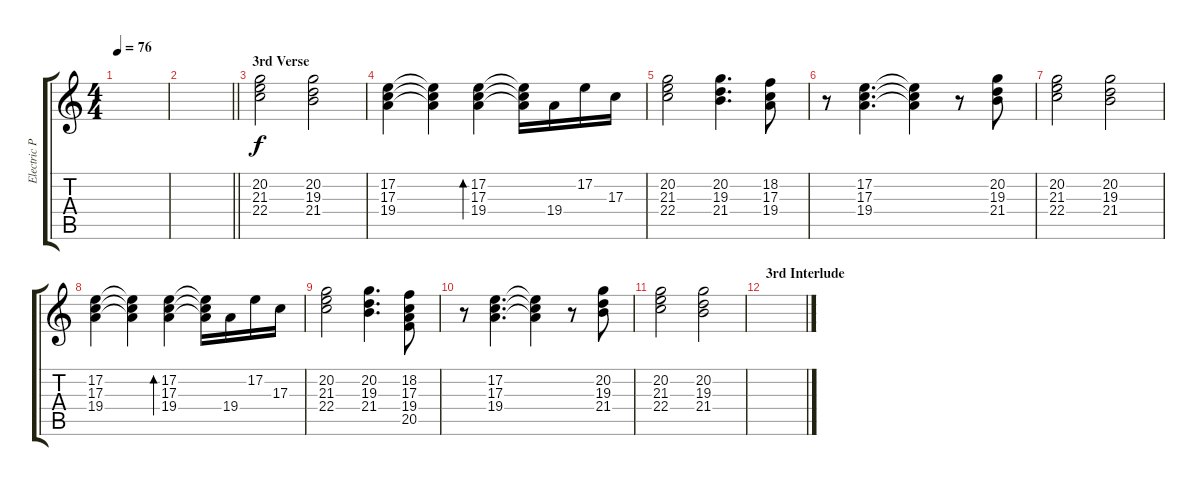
\track ("Electric Piano" "Electric P") {instrument electricpiano1}
\staff {score tabs}
\tuning (E4 B3 G3 D3 A2 E2) {hide}
\ts (4 4)
\tempo 76
\clef g2
\ks c
|
\barLineRight lightlight
|
\section ("" "3rd Verse")
(20.2 21.3 22.4).2{dy f} (20.2 19.3 21.4).2 |
(17.2 17.3 19.4).4 (17.2{t} 17.3{t} 19.4{t}).4 (17.2 17.3 19.4).4{bd 240} (17.2{t} 17.3{t} 19.4{t}).16 19.4.16 17.2.16 17.3.16 |
(20.2 21.3 22.4).2 (20.2 19.3 21.4).4{d} (18.2 17.3 19.4).8 |
r.8 (17.2 17.3 19.4).4{d} (17.2{t} 17.3{t} 19.4{t}).4 r.8 (20.2 19.3 21.4).8 |
(20.2 21.3 22.4).2 (20.2 19.3 21.4).2 |
(17.2 17.3 19.4).4 (17.2{t} 17.3{t} 19.4{t}).4 (17.2 17.3 19.4).4{bd 240} (17.2{t} 17.3{t} 19.4{t}).16 19.4.16 17.2.16 17.3.16 |
(20.2 21.3 22.4).2 (20.2 19.3 21.4).4{d} (18.2 17.3 19.4 20.5).8 |
r.8 (17.2 17.3 19.4).4{d} (17.2{t} 17.3{t} 19.4{t}).4 r.8 (20.2 19.3 21.4).8 |
(20.2 21.3 22.4).2 (20.2 19.3 21.4).2 |
\section ("" "3rd Interlude")
